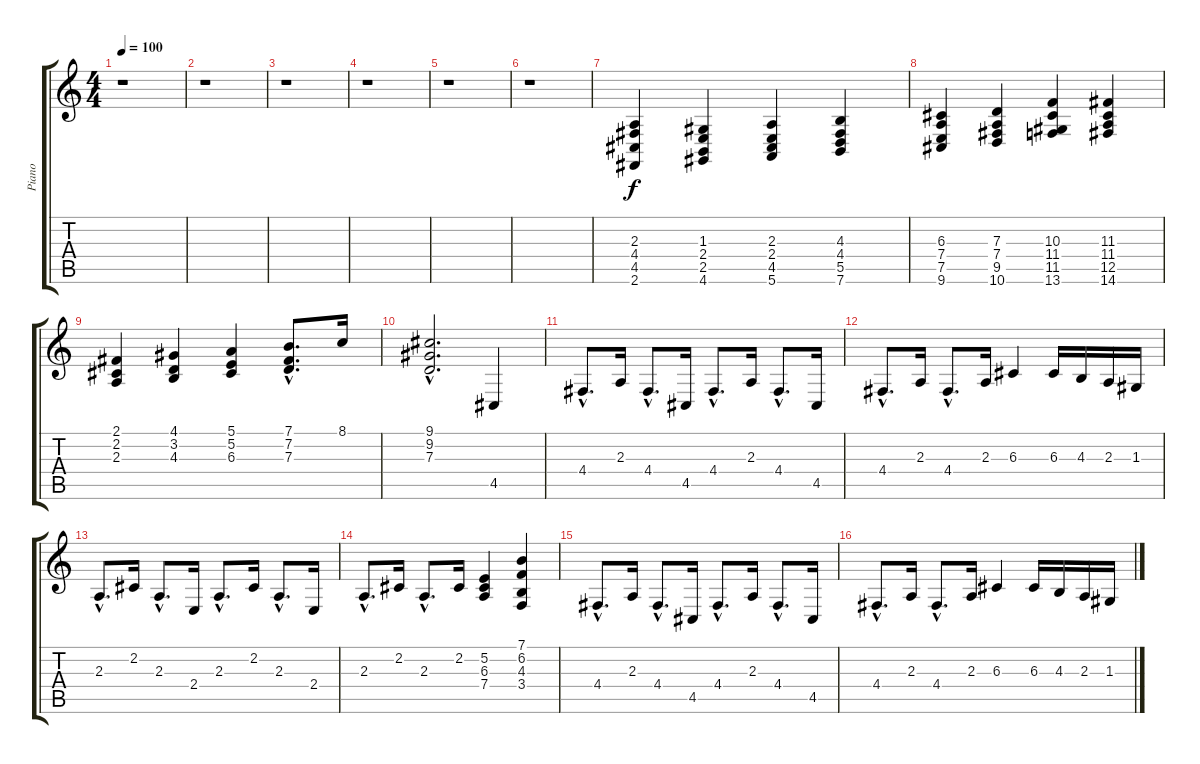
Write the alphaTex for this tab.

\track ("Piano" "Piano") {instrument acousticgrandpiano}
\staff {score tabs}
\tuning (E4 B3 G3 D3 A2 E2) {hide}
\ts (4 4)
\tempo 100
\clef g2
\ks c
r.1{dy f} |
r.1 |
r.1 |
r.1 |
r.1 |
r.1 |
(2.3 4.4 4.5 2.6).4{instrument acousticgrandpiano} (1.3 2.4 2.5 4.6).4 (2.3 2.4 4.5 5.6).4 (4.3 4.4 5.5 7.6).4 |
(6.3 7.4 7.5 9.6).4 (7.3 7.4 9.5 10.6).4 (10.3 11.4 11.5 13.6).4 (11.3 11.4 12.5 14.6).4 |
(2.1 2.2 2.3).4 (4.1 3.2 4.3).4 (5.1 5.2 6.3).4 (7.1{hac} 7.2{hac} 7.3{hac}).8{d} 8.1.16 |
(9.1{hac} 9.2{hac} 7.3{hac}).2{d} 4.5.4 |
4.4{hac}.8{d} 2.3.16 4.4{hac}.8{d} 4.5.16 4.4{hac}.8{d} 2.3.16 4.4{hac}.8{d} 4.5.16 |
4.4{hac}.8{d} 2.3.16 4.4{hac}.8{d} 2.3.16 6.3.4 6.3.16 4.3.16 2.3.16 1.3.16 |
2.3{hac}.8{d} 2.2.16 2.3{hac}.8{d} 2.4.16 2.3{hac}.8{d} 2.2.16 2.3{hac}.8{d} 2.4.16 |
2.3{hac}.8{d} 2.2.16 2.3{hac}.8{d} 2.2.16 (5.2 6.3 7.4).4 (7.1 6.2 4.3 3.4).4 |
4.4{hac}.8{d} 2.3.16 4.4{hac}.8{d} 4.5.16 4.4{hac}.8{d} 2.3.16 4.4{hac}.8{d} 4.5.16 |
4.4{hac}.8{d} 2.3.16 4.4{hac}.8{d} 2.3.16 6.3.4 6.3.16 4.3.16 2.3.16 1.3.16
